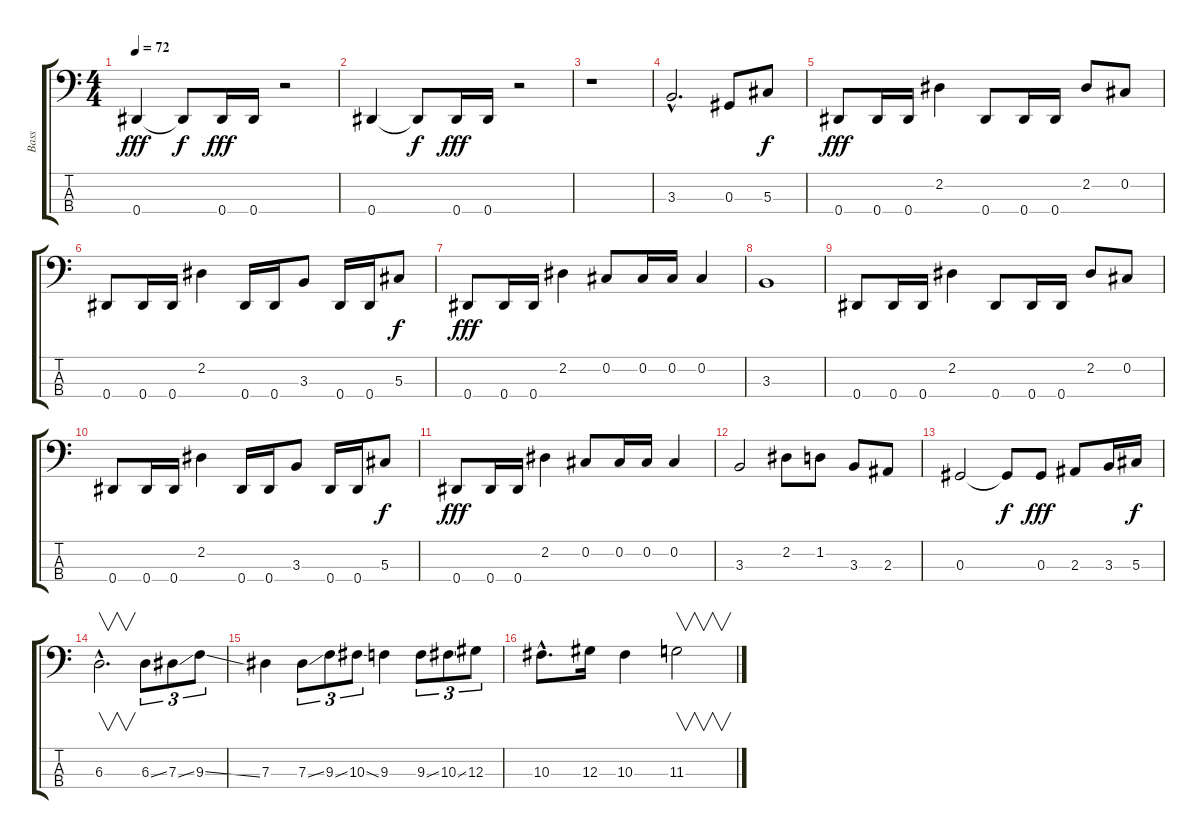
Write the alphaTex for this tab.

\track ("Bass " "Bass ") {instrument electricbasspick}
\staff {score tabs}
\tuning (Gb2 Db2 Ab1 Eb1) {hide}
\ts (4 4)
\tempo 72
\clef f4
\ks c
0.4.4{dy fff} 0.4{t}.8{dy f} 0.4.16{dy fff} 0.4.16 r.2 |
0.4.4 0.4{t}.8{dy f} 0.4.16{dy fff} 0.4.16 r.2 |
r.1 |
3.3{hac}.2{d} 0.3.8 5.3.8{dy f} |
0.4.8{dy fff} 0.4.16 0.4.16 2.2.4 0.4.8 0.4.16 0.4.16 2.2.8 0.2.8 |
0.4.8 0.4.16 0.4.16 2.2.4 0.4.16 0.4.16 3.3.8 0.4.16 0.4.16 5.3.8{dy f} |
0.4.8{dy fff} 0.4.16 0.4.16 2.2.4 0.2.8 0.2.16 0.2.16 0.2.4 |
3.3.1 |
0.4.8 0.4.16 0.4.16 2.2.4 0.4.8 0.4.16 0.4.16 2.2.8 0.2.8 |
0.4.8 0.4.16 0.4.16 2.2.4 0.4.16 0.4.16 3.3.8 0.4.16 0.4.16 5.3.8{dy f} |
0.4.8{dy fff} 0.4.16 0.4.16 2.2.4 0.2.8 0.2.16 0.2.16 0.2.4 |
3.3.2 2.2.8 1.2.8 3.3.8 2.3.8 |
0.3.2 0.3{t}.8{dy f} 0.3.8{dy fff} 2.3.8 3.3.16 5.3.16{dy f} |
6.3{hac}.2{v d} 6.3{ss}.8{tu (3 2)} 7.3{ss}.8{tu (3 2)} 9.3{ss}.8{tu (3 2)} |
7.3.4 7.3{ss}.8{tu (3 2)} 9.3{ss}.8{tu (3 2)} 10.3{ss}.8{tu (3 2)} 9.3.4 9.3{ss}.8{tu (3 2)} 10.3{ss}.8{tu (3 2)} 12.3.8{tu (3 2)} |
10.3{hac}.8{d} 12.3.16 10.3.4 11.3.2{v}
